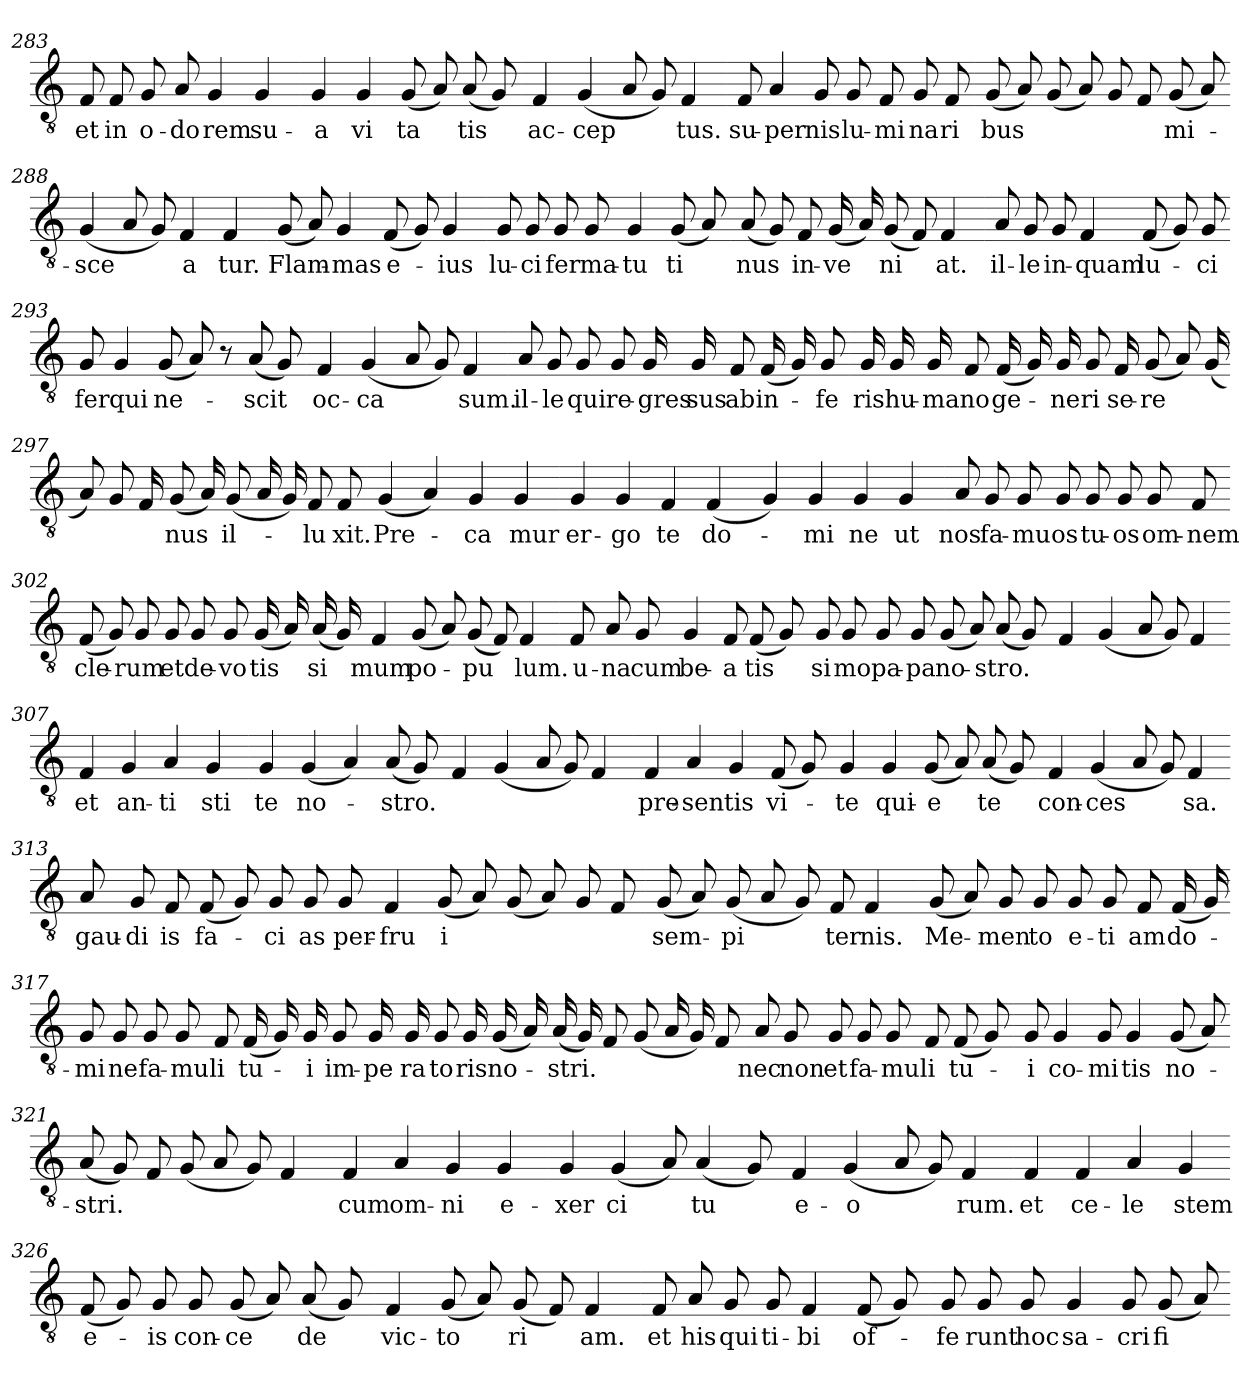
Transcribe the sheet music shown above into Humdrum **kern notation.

**kern	**text
*part1	*part1
*staff1	*staff1
*clefGv2	*
*k[]	*
=283	=283
8F	et
8F	in
8G	o-
8A	do
4G	-rem
4G	su-
=284-	=284-
4G	a
4G	vi
(8G	ta
8A)	.
(8A	-tis
8G)	.
=285-	=285-
4F	ac-
(4G	cep
8A	.
8G)	.
4F	-tus.
=286-	=286-
8F	su-
4A	per
8G	-nis
8G	lu-
8F	mi
8G	na
8F	ri
=287-	=287-
(8G	-bus
8A)	.
(8G	.
8A)	.
8G	.
8F	.
(8G	mi-
8A)	.
=288-	=288-
(4G	sce
8A	.
8G)	.
4F	a
4F	-tur.
=289-	=289-
(8G	Flam-
8A)	.
4G	-mas
(8F	e-
8G)	.
4G	-ius
=290-	=290-
8G	lu-
8G	ci
8G	-fer
8G	ma-
4G	tu
(8G	ti
8A)	.
=291-	=291-
(8A	-nus
8G)	.
8F	in-
(16G	ve
16A)	.
(8G	ni
8F)	.
4F	-at.
=292-	=292-
8A	il-
8G	-le
8G	in-
4F	-quam
(8F	lu-
8G)	.
8G	ci
=293-	=293-
8G	-fer
4G	qui
(8G	ne-
8A)	.
8r	.
(8A	-scit
8G)	.
=294-	=294-
4F	oc-
(4G	ca
8A	.
8G)	.
4F	-sum.
=295-	=295-
8A	il-
8G	-le
8G	qui
8G	re-
16G	gres
16G	-sus
8F	ab
(16F	in-
16G)	.
8G	fe
=296-	=296-
16G	-ris
16G	hu-
16G	ma
8F	-no
(16F	ge-
16G)	.
16G	ne
8G	-ri
16F	se-
(8G	re
8A)	.
(16G	.
=297-	=297-
8A)	.
8G	.
16F	.
(8G	-nus
16A)	.
(8G	il-
16A	.
16G)	.
8F	lu
8F	-xit.
=298-	=298-
(4G	Pre-
4A)	.
4G	ca
4G	-mur
=299-	=299-
4G	er-
4G	-go
4F	te
(4F	do-
=300-	=300-
4G)	.
4G	mi
4G	-ne
4G	ut
=301-	=301-
8A	nos
8G	fa-
8G	mu
8G	-os
8G	tu-
8G	-os
8G	om-
8F	-nem
=302-	=302-
(8F	cle-
8G)	.
8G	-rum
8G	et
8G	de-
8G	vo
(16G	tis
16A)	.
(16A	si
16G)	.
=303-	=303-
4F	-mum
(8G	po-
8A)	.
(8G	pu
8F)	.
4F	-lum.
=304-	=304-
8F	u-
8A	-na
8G	cum
4G	be-
8F	a
(8F	tis
8G)	.
=305-	=305-
8G	si
8G	-mo
8G	pa-
8G	-pa
(8G	no-
8A)	.
(8A	-stro.
8G)	.
=306-	=306-
4F	.
(4G	.
8A	.
8G)	.
4F	.
=307-	=307-
4F	et
4G	an-
4A	ti
4G	sti
=308-	=308-
4G	-te
(4G	no-
4A)	.
(8A	-stro.
8G)	.
=309-	=309-
4F	.
(4G	.
8A	.
8G)	.
4F	.
=310-	=310-
4F	pre-
4A	sen
4G	-tis
(8F	vi-
8G)	.
=311-	=311-
4G	-te
4G	qui-
(8G	e
8A)	.
(8A	-te
8G)	.
=312-	=312-
4F	con-
(4G	ces
8A	.
8G)	.
4F	-sa.
=313-	=313-
8A	gau-
8G	di
8F	-is
(8F	fa-
8G)	.
8G	ci
8G	-as
8G	per-
=314-	=314-
4F	fru
(8G	-i
8A)	.
(8G	.
8A)	.
8G	.
8F	.
=315-	=315-
(8G	sem-
8A)	.
(8G	pi
8A	.
8G)	.
8F	ter
4F	-nis.
=316-	=316-
(8G	Me-
8A)	.
8G	men
8G	-to
8G	e-
8G	ti
8F	-am
(16F	do-
16G)	.
=317-	=317-
8G	mi
8G	-ne
8G	fa-
8G	mu
8F	-li
(16F	tu-
16G)	.
16G	-i
8G	im-
16G	pe
=318-	=318-
16G	ra
8G	to
16G	-ris
(16G	no-
16A)	.
(16A	-stri.
16G)	.
8F	.
(8G	.
16A	.
16G)	.
8F	.
=319-	=319-
8A	nec
8G	non
8G	et
8G	fa-
8G	mu
8F	-li
(8F	tu-
8G)	.
=320-	=320-
8G	-i
4G	co-
8G	mi
4G	-tis
(8G	no-
8A)	.
=321-	=321-
(8A	-stri.
8G)	.
8F	.
(8G	.
8A	.
8G)	.
4F	.
=322-	=322-
4F	cum
4A	om-
4G	-ni
4G	e-
=323-	=323-
4G	xer
(4G	ci
8A)	.
(4A	-tu
8G)	.
=324-	=324-
4F	e-
(4G	o
8A	.
8G)	.
4F	-rum.
=325-	=325-
4F	et
4F	ce-
4A	le
4G	-stem
=326-	=326-
(8F	e-
8G)	.
8G	-is
8G	con-
(8G	ce
8A)	.
(8A	-de
8G)	.
=327-	=327-
4F	vic-
(8G	to
8A)	.
(8G	ri
8F)	.
4F	-am.
=328-	=328-
8F	et
8A	his
8G	qui
8G	ti-
4F	-bi
(8F	of-
8G)	.
=329-	=329-
8G	fe
8G	-runt
8G	hoc
4G	sa-
8G	cri
(8G	fi
8A)	.
=-	=-
*-	*-
